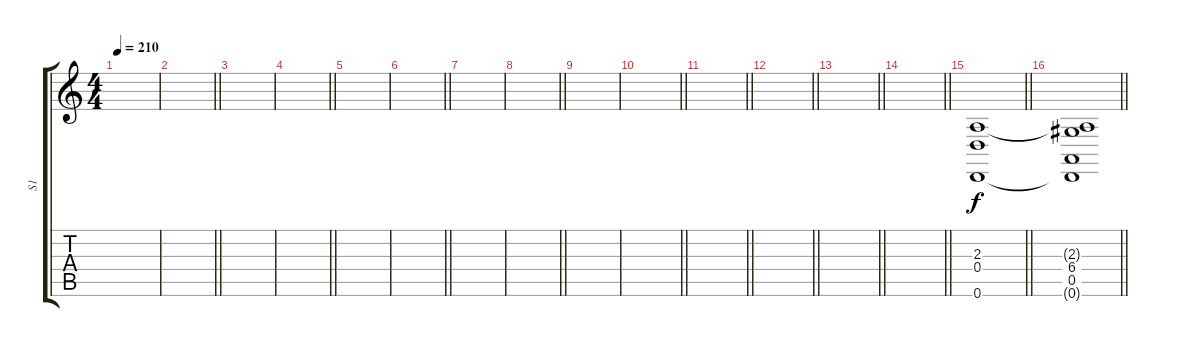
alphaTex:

\track ("S1" "S1") {instrument pad2warm}
\staff {score tabs}
\tuning (E4 B3 G3 D3 A2 D2) {hide}
\ts (4 4)
\tempo 210
\clef g2
\ks c
|
\barLineRight lightlight
|
|
\barLineRight lightlight
|
|
\barLineRight lightlight
|
|
\barLineRight lightlight
|
|
\barLineRight lightlight
|
\section ("" "")
\barLineRight lightlight
|
\barLineRight lightlight
|
\barLineRight lightlight
|
\barLineRight lightlight
|
\barLineRight lightlight
(2.3 0.4 0.6).1 |
\barLineRight lightlight
(2.3{t} 6.4 0.5 0.6{t}).1
